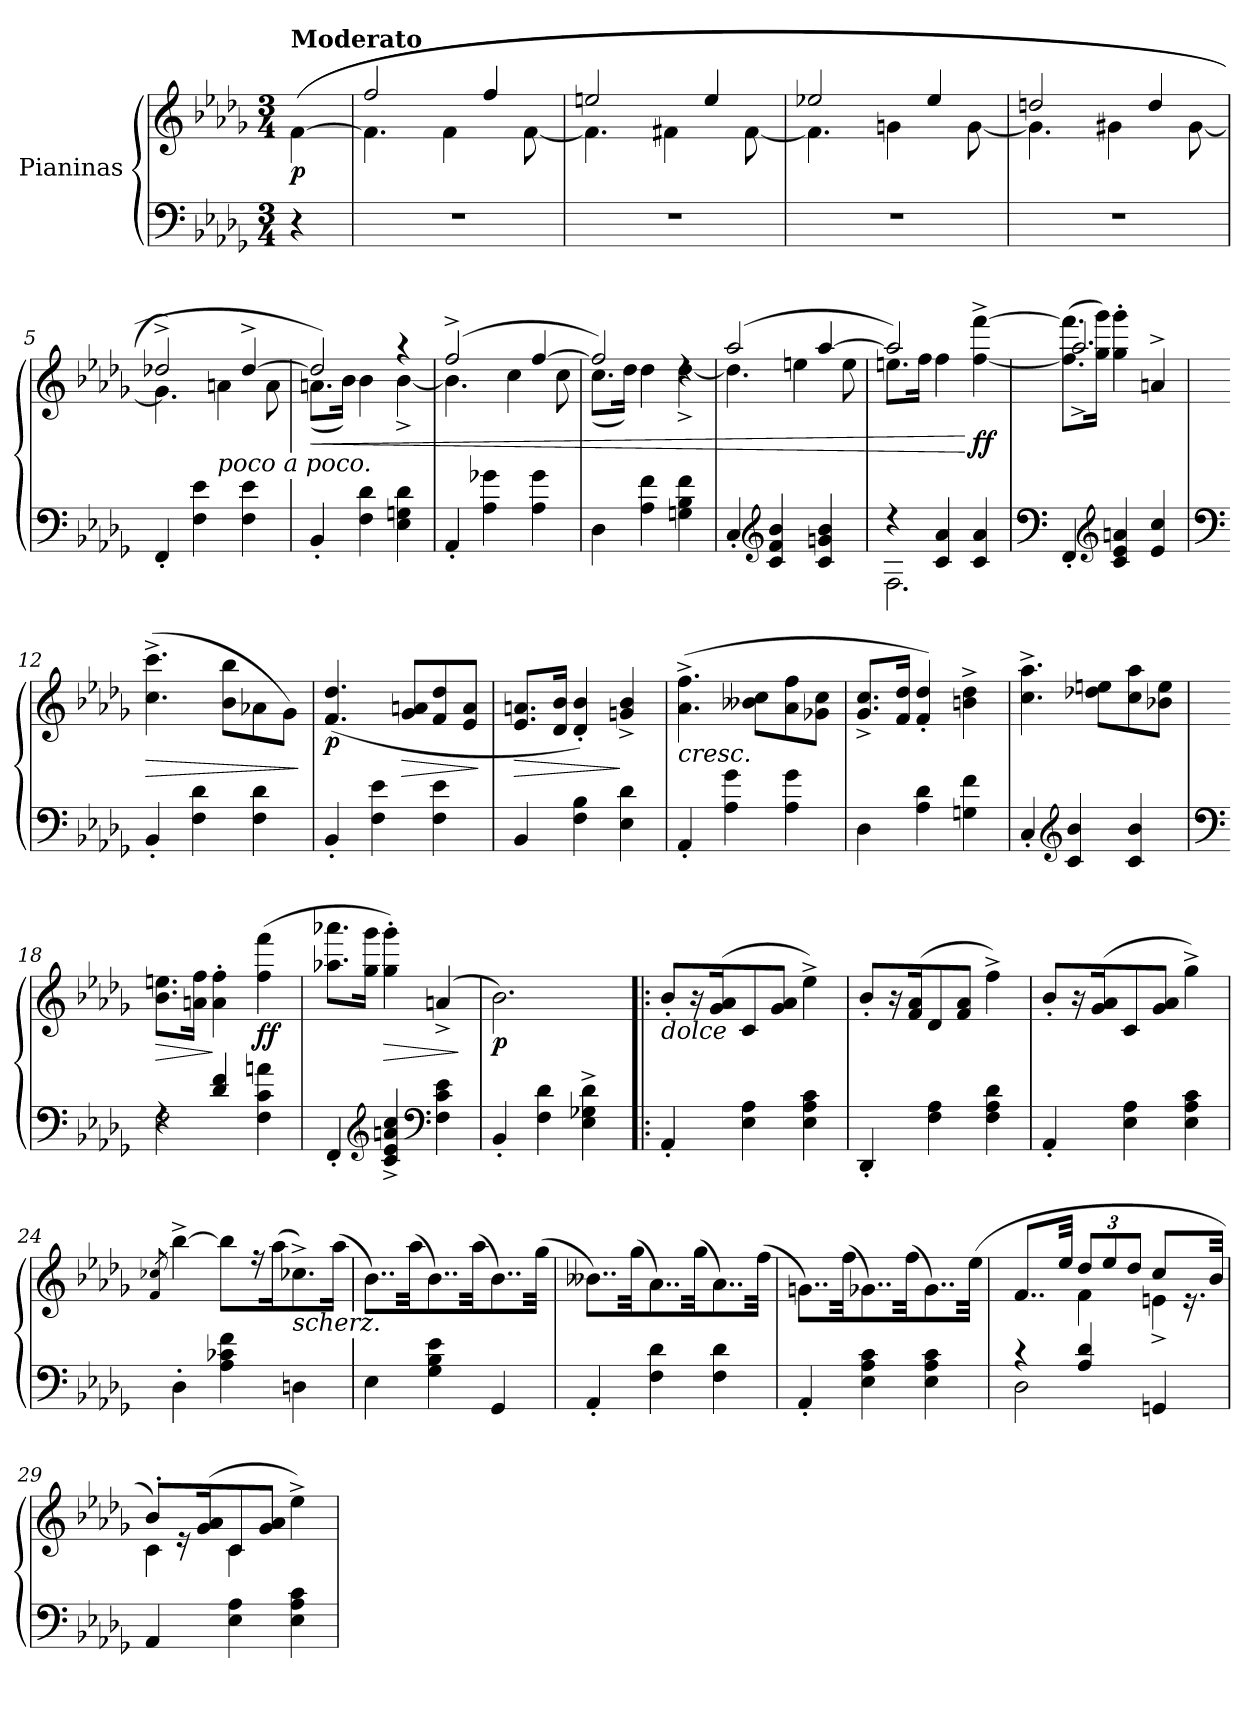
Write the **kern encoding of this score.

**kern	**kern	**dynam
*part1	*part1	*part1
*staff2	*staff1	*staff1/2
*I"Pianinas	*	*
*clefF4	*clefG2	*
*k[b-e-a-d-g-]	*k[b-e-a-d-g-]	*
*M3/4	*M3/4	*
*MM132	*MM132	*
=	=	=
!	!LO:TX:a:B:t=Moderato	!
!	!	!LO:DY:b
4r	(([4f\	p
=1	=1	=1
*	*^	*
2.r	2ff/	4.f\]	.
.	.	4f\	.
.	4ff/	.	.
.	.	[8f\	.
=2	=2	=2	=2
2.r	2een/	4.f\]	.
.	.	4f#X\	.
.	4ee/	.	.
.	.	[8f#\	.
=3	=3	=3	=3
2.r	2ee-X/	4.f#\]	.
.	.	4gn\	.
.	4ee-/	.	.
.	.	[8g\	.
=4	=4	=4	=4
2.r	2ddn/	4.g\]	.
.	.	4g#X\	.
.	4dd/	.	.
.	.	[8g#\	.
=5	=5	=5	=5
4FF'/	(2dd-X^/)	4.g#\])	.
4F\ 4e-\	.	.	.
!	!	!LO:TX:b:i:t=poco a poco.	!
.	.	4an\	.
4F\ 4e-\	[4dd-^/	.	.
.	.	8a\	.
=6	=6	=6	=6
!	!	!	!LO:HP:b
4BB-'/	2dd-/])	(8.an\L	<
.	.	16b-\Jk)	.
4F\ 4d-\	.	4b-\	.
4E-\ 4Gn\ 4d-\	4r	[4b-^\	.
!!LO:LB:g=z	!!
=7	=7	=7	=7
4AA-'/	(2ff^/	4.b-\]	.
4A-\ 4g-X\	.	.	.
.	.	4cc\	.
4A-\ 4g-\	[4ff/	.	.
.	.	8cc\	.
=8	=8	=8	=8
4D-\	2ff/])	(8.cc\L	.
.	.	16dd-\Jk)	.
4A-\ 4f\	.	4dd-\	.
4Gn\ 4B-\ 4f\	4rdd	[4dd-^\	.
=9	=9	=9	=9
4C'/	(2aa-/	4.dd-\]	.
*clefG2	*	*	*
4c/ 4f/ 4b-/	.	.	.
.	.	4een\	.
4c/ 4gn/ 4b-/	[4aa-/	.	.
.	.	8ee\	.
=10	=10	=10	=10
*^	*	*	*
4r	2.F\	2aa-/])	8.een\L	.
.	.	.	16ff\Jk	.
4c/ 4a-/	.	.	4ff\	.
!	!	!	!	!LO:DY:n=1:b
4c/ 4a-/	.	[4ff\^ [4fff\^	4ryy	[ ff
*v	*v	*	*	*
=11	=11	=11	=11
*clefF4	*	*	*
4FF'/	(>8.ff\] 8.fff\]L	2.aa-^/	.
.	16gg-\ 16ggg-\Jk)	.	.
*clefG2	*	*	*
4c/ 4e-/ 4an/	4gg-\' 4ggg-\'	.	.
4e-/ 4cc/	4an^/	.	.
*	*v	*v	*
=12	=12	=12
*clefF4	*	*
!	!	!LO:HP:b
4BB-'/	(4.cc\^ 4.ccc\^	>
4F\ 4d-\	.	.
.	8b-\ 8bb-\L	.
4F\ 4d-\	8a-X\	.
.	8g-\J)	.
.	.	]
!!LO:LB:g=z
=13	=13	=13
!	!	!LO:DY:b
4BB-'/	(4.f/ 4.dd-/	p
4F\ 4e-\	.	.
!	!	!LO:HP:b
.	8g-/ 8an/L	>
4F\ 4e-\	8f/ 8dd-/	.
.	8e-/ 8a/J	.
.	.	]
=14	=14	=14
!	!	!LO:HP:b
4BB-/	8.e-/ 8.an/L	>
.	16d-/ 16b-/Jk	.
4F\ 4B-\	4d-/' 4b-/')	.
4E-\ 4d-\	4gn/^ 4b-/^	]
=15	=15	=15
!	!	!LO:HP:b
4AA-'/	(4.a-\^ 4.ff\^	<
4A-\ 4g-\	.	.
.	8b--X\ 8cc\L	.
4A-\ 4g-\	8a-\ 8ff\	.
.	8g-X\ 8cc\J	.
=16	=16	=16
4D-\	8.g-/^ 8.cc/^L	.
.	16f/ 16dd-/Jk	.
4A-\ 4d-\	4f/' 4dd-/')	.
4Gn\ 4f\	4bn\^ 4dd-\^	.
=17	=17	=17
4C'/	4.cc\^ 4.aa-\^	.
*clefG2	*	*
4c/ 4b-/	.	.
.	8dd-X\ 8een\L	.
4c/ 4b-/	8cc\ 8aa-\	.
.	8b-X\ 8ee\J	.
!!LO:LB:g=z
=18	=18	=18
*clefF4	*	*
*^	*	*
!	!	!	!LO:HP:b
4rF	2F\	8.b-\ 8.een\L	>
.	.	16an\ 16ff\Jk	.
4d-/ 4f/	.	4a\' 4ff\'	]
!	!	!	!LO:DY:n=1:b
4F\ 4c\ 4an\	4ryy	(4ff\ 4fff\	[ ff
*v	*v	*	*
=19	=19	=19
4FF'/	8.aa-X\ 8.aaa-X\L	.
.	16gg-\ 16ggg-\Jk	.
*clefG2	*	*
!	!	!LO:HP:b
4c/^ 4e-/^ 4an/^ 4cc/^	4gg-\' 4ggg-\')	>
*clefF4	*	*
4F\ 4c\ 4e-\	(4an^/	.
.	.	]
=20	=20	=20
!	!	!LO:DY:b
4BB-'/	2.b-\)	p
4F\ 4d-\	.	.
4E-\^ 4G-X\^ 4d-\^	.	.
=21!|:	=21!|:	=21!|:
!	!LO:TX:b:i:t=dolce	!
4AA-'/	8b-'/L	.
.	16r	.
.	(16g-/ 16a-/K	.
4E-\ 4A-\	8c/	.
.	8g-/ 8a-/J	.
4E-\ 4A-\ 4c\	4ee-^\)	.
=22	=22	=22
4DD-'/	8b-'/L	.
.	16r	.
.	(16f/ 16a-/K	.
4F\ 4A-\	8d-/	.
.	8f/ 8a-/J	.
4F\ 4A-\ 4d-\	4ff^\)	.
!!LO:LB:g=z
=23	=23	=23
4AA-'/	8b-'/L	.
.	16r	.
.	(16g-/ 16a-/K	.
4E-\ 4A-\	8c/	.
.	8g-/ 8a-/J	.
4E-\ 4A-\ 4c\	4gg-^\)	.
=24	=24	=24
.	8qf/ 8qcc-X/	.
4D-'\	[4bb-^\	.
4A-\ 4c-X\ 4f\	8bb-\L]	.
.	16r	.
*	*MM142	*
.	(16aa-\K	.
!	!LO:TX:b:i:t=scherz.	!
4Dn\	8.cc-^\)	.
.	(16aa-\Jk	.
=25	=25	=25
4E-\	8..b-\L)	.
.	(32aa-\KK	.
4G-\ 4B-\ 4e-\	8..b-\)	.
.	(32aa-\KK	.
4GG-/	8..b-\)	.
.	(32gg-\Jkk	.
=26	=26	=26
4AA-'/	8..b--X\L)	.
.	(32gg-\KK	.
4F\ 4d-\	8..a-\)	.
.	(32gg-\KK	.
4F\ 4d-\	8..a-\)	.
.	(32ff\Jkk	.
!!LO:PB:g=z
=27	=27	=27
4AA-'/	8..gn\L)	.
.	(32ff\KK	.
4E-\ 4A-\ 4c\	8..g-X\)	.
.	(32ff\KK	.
4E-\ 4A-\ 4c\	8..g-\)	.
.	(32ee-\Jkk	.
=28	=28	=28
*	*MM132	*
*^	*^	*
4r	2D-\	8..f/L	4f\yy	.
.	.	32ee-/Jkk	.	.
*	*	*Xbrackettup	*	*
4A-/ 4d-/	.	12dd-/L	4f\	.
.	.	12ee-/	.	.
.	.	12dd-/J	.	.
4GGn/	4ryy	8cc/L	4en^\	.
.	.	16.re	.	.
.	.	32b-/Jkk	.	.
*v	*v	*	*	*
=29	=29	=29	=29
4AA-/	8b-'/L)	4c\	.
.	16re	.	.
.	(16g-/ 16a-/K	.	.
4E-\ 4A-\	8c/	4c\	.
.	8g-/ 8a-/J	.	.
4E-\ 4A-\ 4c\	4ee-^\)	4ryy	.
*	*v	*v	*
=	=	=
*-	*-	*-
